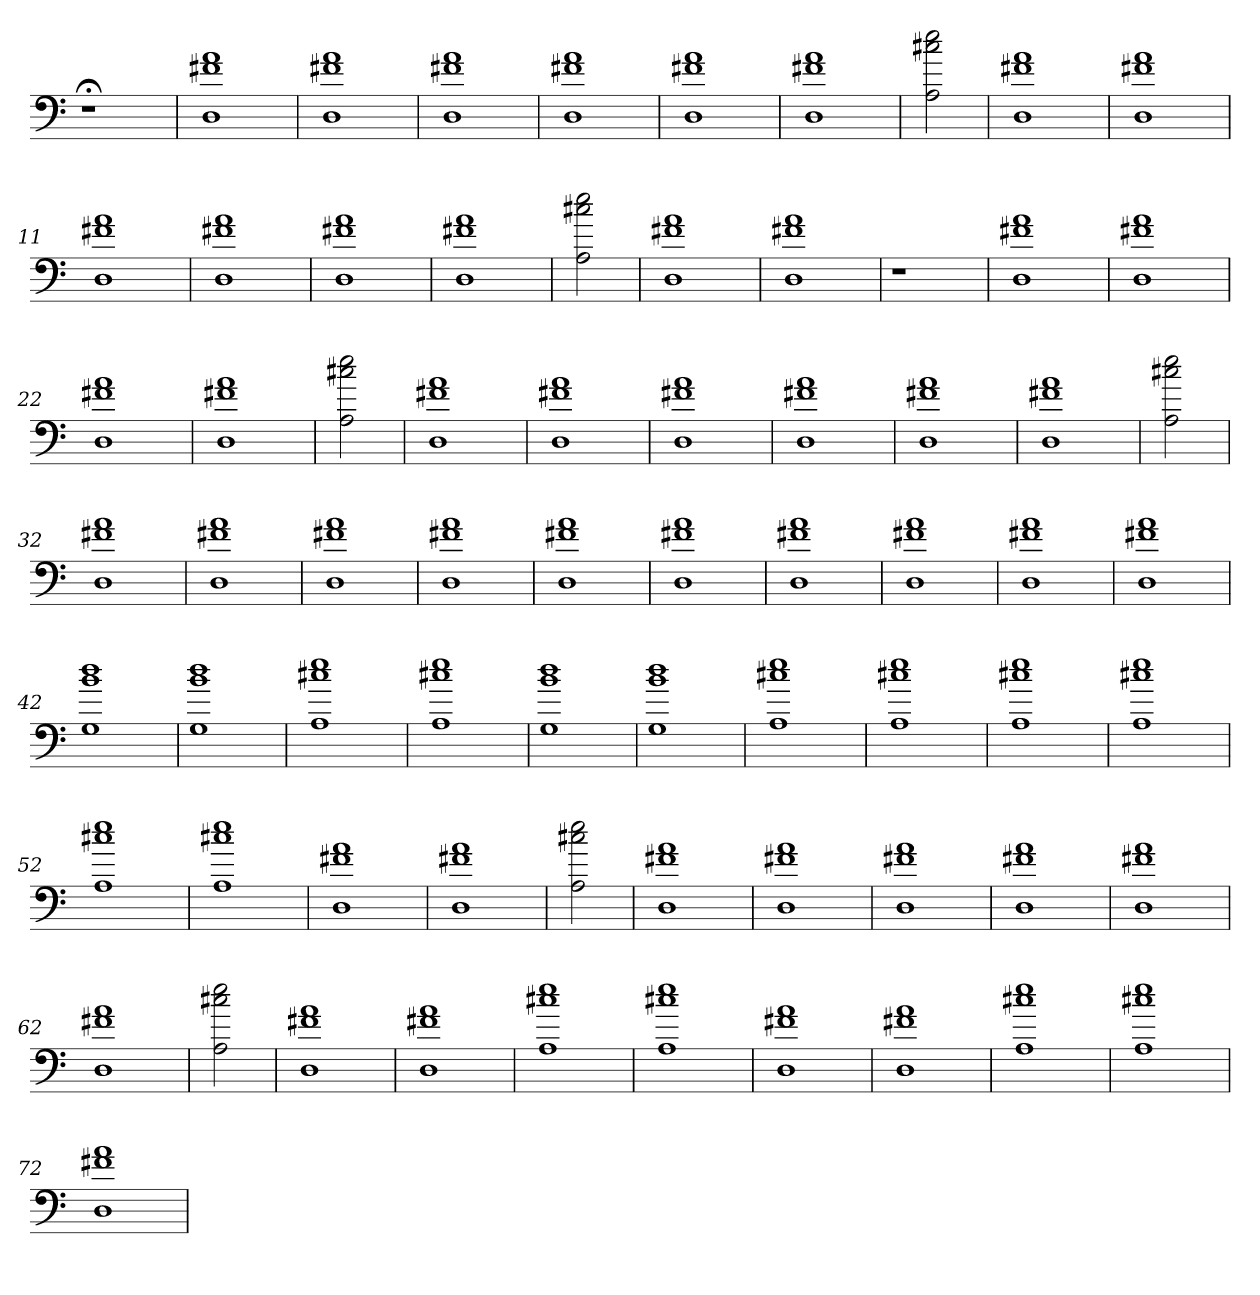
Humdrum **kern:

**kern
*part1
*staff1
=
1r;<
=1
1r
=2
1D 1f#X 1a
=3
1D 1f#X 1a
=4
1D 1f#X 1a
=5
1D 1f#X 1a
=6
1D 1f#X 1a
=7
1D 1f#X 1a
=8
2A 2cc#X 2ee
=9
1D 1f#X 1a
=10
1D 1f#X 1a
=11
1D 1f#X 1a
=12
1D 1f#X 1a
=13
1D 1f#X 1a
=14
1D 1f#X 1a
=15
2A 2cc#X 2ee
=16
1D 1f#X 1a
=17
1D 1f#X 1a
=18
1r
=19
1r
=20
1D 1f#X 1a
=21
1D 1f#X 1a
=22
1D 1f#X 1a
=23
1D 1f#X 1a
=24
2A 2cc#X 2ee
=25
1D 1f#X 1a
=26
1D 1f#X 1a
=27
1D 1f#X 1a
=28
1D 1f#X 1a
=29
1D 1f#X 1a
=30
1D 1f#X 1a
=31
2A 2cc#X 2ee
=32
1D 1f#X 1a
=33
1D 1f#X 1a
=34
1D 1f#X 1a
=35
1D 1f#X 1a
=36
1D 1f#X 1a
=37
1D 1f#X 1a
=38
1D 1f#X 1a
=39
1D 1f#X 1a
=40
1D 1f#X 1a
=41
1D 1f#X 1a
=42
1G 1b 1dd
=43
1G 1b 1dd
=44
1A 1cc#X 1ee
=45
1A 1cc#X 1ee
=46
1G 1b 1dd
=47
1G 1b 1dd
=48
1A 1cc#X 1ee
=49
1A 1cc#X 1ee
=50
1A 1cc#X 1ee
=51
1A 1cc#X 1ee
=52
1A 1cc#X 1ee
=53
1A 1cc#X 1ee
=54
1D 1f#X 1a
=55
1D 1f#X 1a
=56
2A 2cc#X 2ee
=57
1D 1f#X 1a
=58
1D 1f#X 1a
=59
1D 1f#X 1a
=60
1D 1f#X 1a
=61
1D 1f#X 1a
=62
1D 1f#X 1a
=63
2A 2cc#X 2ee
=64
1D 1f#X 1a
=65
1D 1f#X 1a
=66
1A 1cc#X 1ee
=67
1A 1cc#X 1ee
=68
1D 1f#X 1a
=69
1D 1f#X 1a
=70
1A 1cc#X 1ee
=71
1A 1cc#X 1ee
=72
1D 1f#X 1a
=
*-
